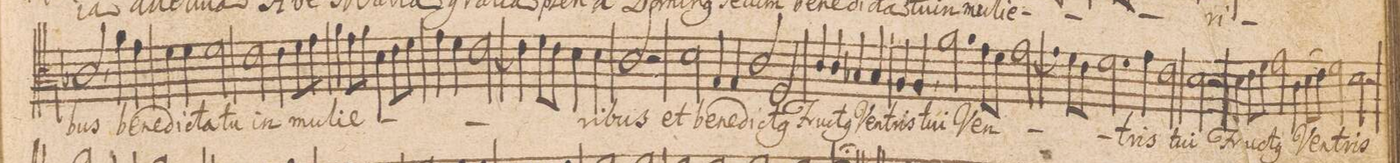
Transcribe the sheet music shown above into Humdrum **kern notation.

**kern	**text
*I"ALTVS.	*
*clefC3	*
*k[b-]	*
*met(C|)	*
*M2/1	*
2c,/	-bus
4a\	be-
4g\	-ne-
4f\	-di-
4f\	-cta
2f\	tu
=13-	=13-
2e\	in
4e\	mu-
8f\L	-li-
8g\J	.
4a\	-e-
8g\L	.
8a\J	.
4d\	.
8e\L	.
8f\J	.
=14-	=14-
4g\	.
4f\	.
[<2e\	.
4e\]	.
8f\L	.
8e\J	.
4d\	.
4d\	-ri-
=15-	=15-
2c/	-bus
2r	.
2d\	et
4G/	be-
4G/	-ne-
=16-	=16-
2c/	-di-
2F/	-ct(us)
4c/	Fru-
4c/	-ct(us)
4B-X/	Ven-
4B-/	-tris
=17-	=17-
4A/	tu-
4A,/	-i
2.a\	Ven-
8g\L	.
8f\J	.
[<2g\	.
=18-	=18-
4g\]	.
8f\L	.
8e\J	.
2.f\	.
4g\	-tris
2e\	tu-
=19-	=19-
2d\	-i
2r	.
4d\	Fru-
8e\L	.
8f\J	.
2g\	-ct(us)
=20-	=20-
4c\	Ven-
(>8d\L	.
8e\J)	.
2f\	.
2d\	-tris
2r	.
=21-	=21-
*-	*-
